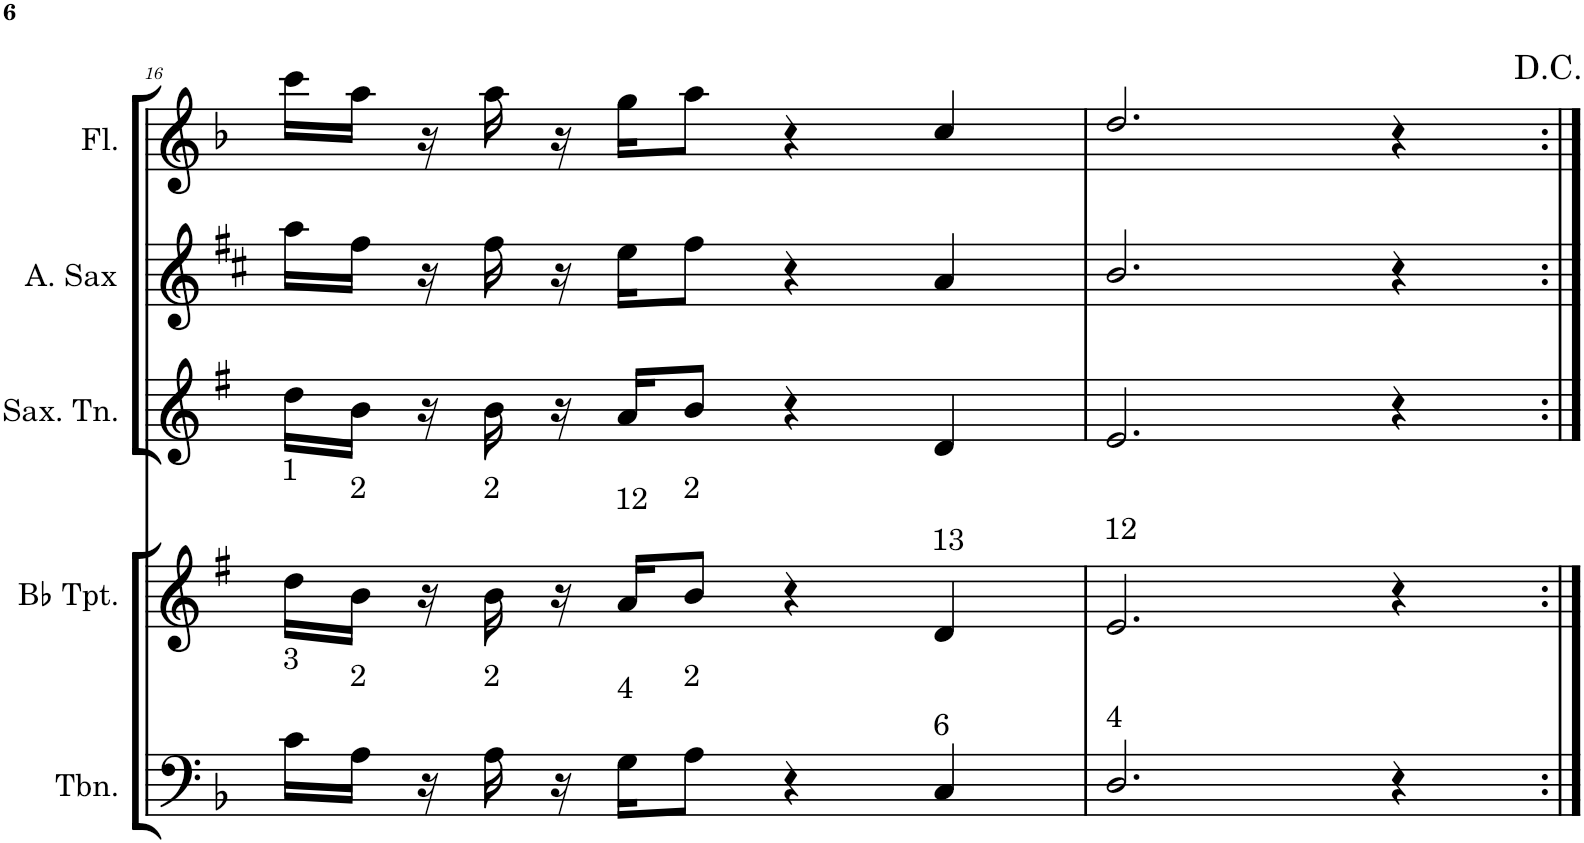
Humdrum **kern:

**kern	**kern	**kern	**kern	**kern
*part5	*part4	*part3	*part2	*part1
*staff5	*staff4	*staff3	*staff2	*staff1
*I"Trombone	*I"Bb Trumpet	*I"Saxofone Tenor	*I"Saxofone Alto	*I"Flauta Transversal
*I'Tbn.	*I'Bb Tpt.	*I'Sax. Tn.	*	*I'Fl.
!!LO:PB:g=z
*clefF4	*clefG2	*clefG2	*clefG2	*clefG2
*	*Trd1c2	*Trd8c14	*Trd5c9	*
*k[b-]	*k[f#]	*k[f#]	*k[f#c#]	*k[b-]
*M4/4	*M4/4	*M4/4	*M4/4	*M4/4
=16	=16	=16	=16	=16
!	!LO:TX:a:t=1	!	!	!
!LO:TX:a:t=3	!	!	!	!
16c\LL	16dd\LL	16dd\LL	16aa\LL	16ccc\LL
!	!LO:TX:a:t=2	!	!	!
!LO:TX:a:t=2	!	!	!	!
16A\JJ	16b\JJ	16b\JJ	16ff#\JJ	16aa\JJ
16r	16r	16r	16r	16r
!	!LO:TX:a:t=2	!	!	!
!LO:TX:a:t=2	!	!	!	!
16A\	16b\	16b\	16ff#\	16aa\
16r	16r	16r	16r	16r
!	!LO:TX:a:t=12	!	!	!
!LO:TX:a:t=4	!	!	!	!
16G\KL	16a/KL	16a/KL	16ee\KL	16gg\KL
!	!LO:TX:a:t=2	!	!	!
!LO:TX:a:t=2	!	!	!	!
8A\J	8b/J	8b/J	8ff#\J	8aa\J
4r	4r	4r	4r	4r
!	!LO:TX:a:t=13	!	!	!
!LO:TX:a:t=6	!	!	!	!
4C/	4d/	4d/	4a/	4cc/
=17	=17	=17	=17	=17
!	!LO:TX:a:t=12	!	!	!
!LO:TX:a:t=4	!	!	!	!
2.D/	2.e/	2.e/	2.b/	2.dd/
4r	4r	4r	4r	4r
=:|!	=:|!	=:|!	=:|!	=:|!
*-	*-	*-	*-	*-
